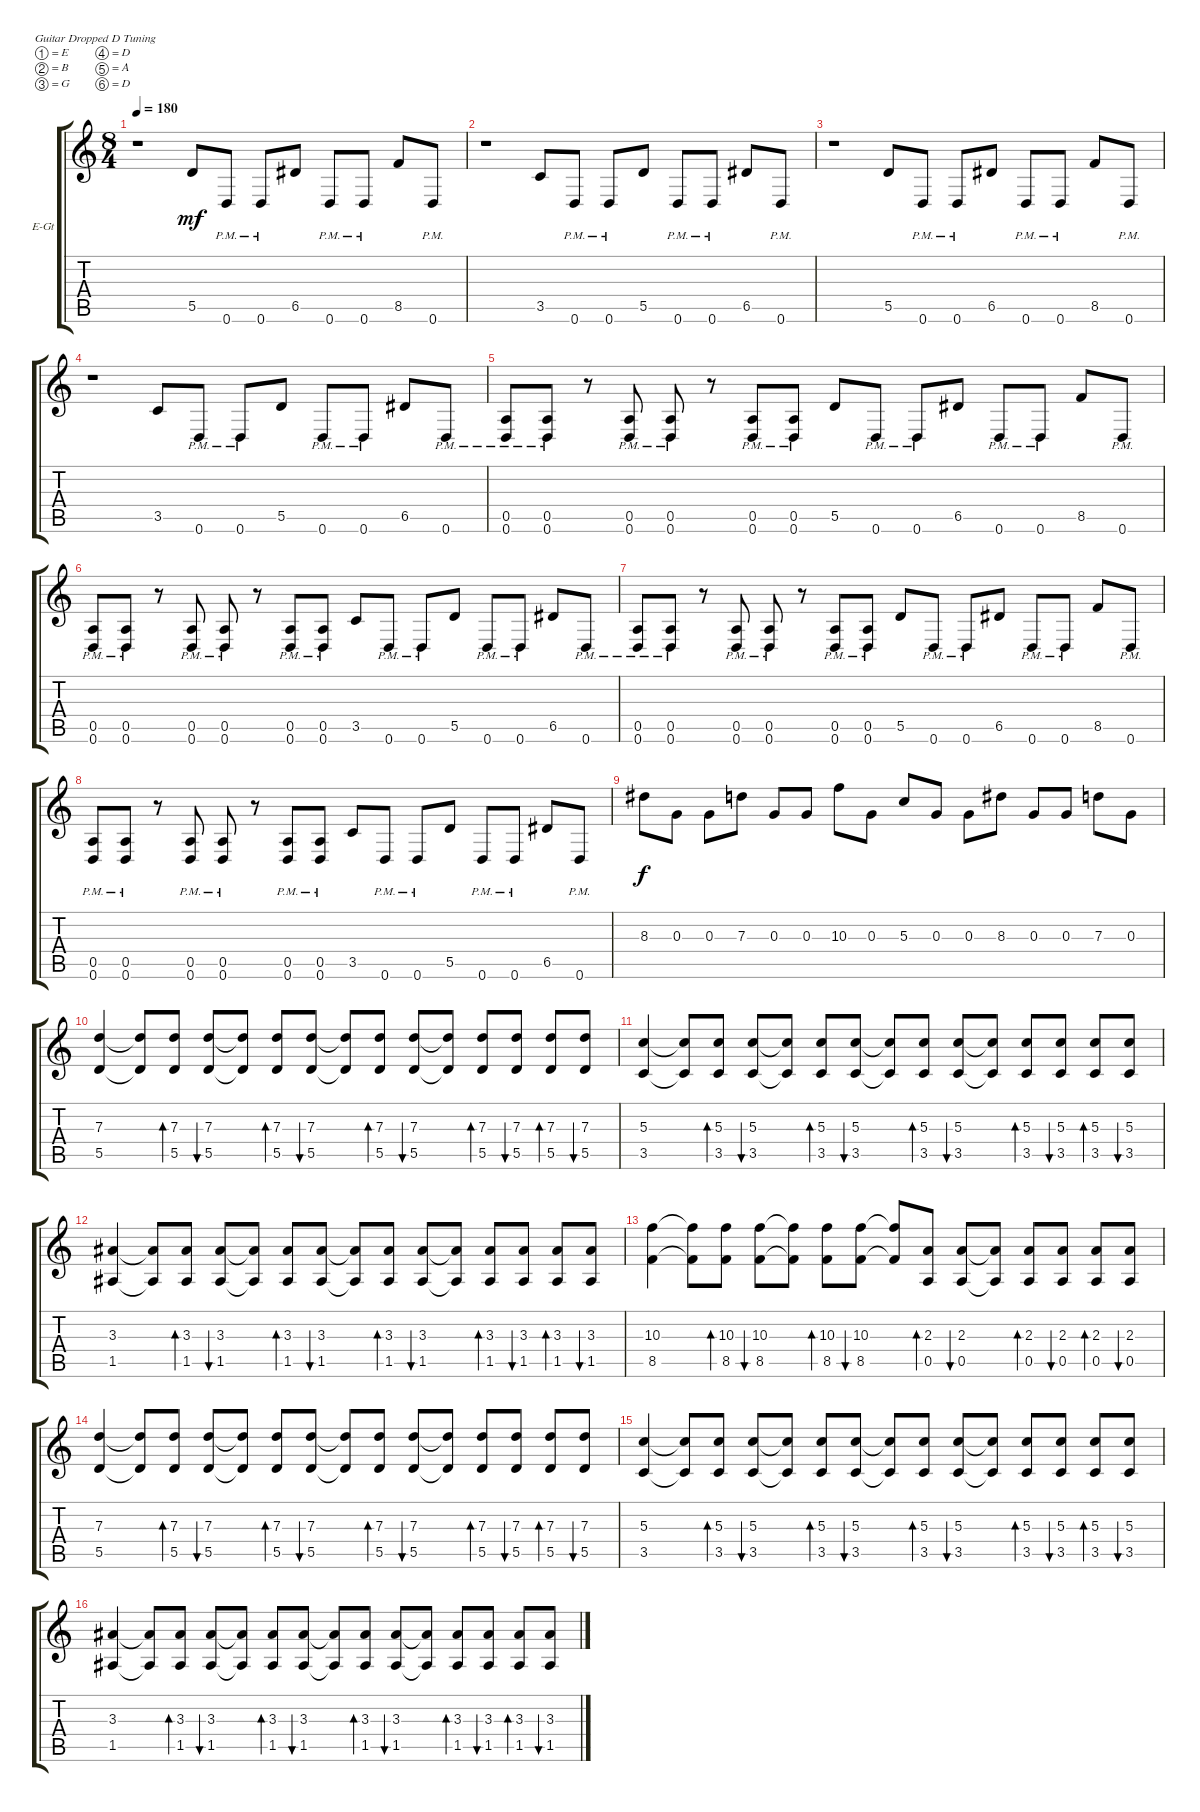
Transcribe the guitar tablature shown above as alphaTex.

\defaultSystemsLayout 4
\bracketExtendMode groupsimilarinstruments
\firstSystemTrackNameOrientation horizontal
\otherSystemsTrackNameOrientation horizontal
\track ("Electric Guitar" "E-Gt") {instrument distortionguitar}
\staff {score tabs}
\tuning (E4 B3 G3 D3 A2 D2)
\ts (8 4)
\tempo 180
\clef g2
\ks c
r.1{dy f} 5.5.8{dy mf} 0.6{pm}.8 0.6{pm}.8 6.5.8 0.6{pm}.8 0.6{pm}.8 8.5.8 0.6{pm}.8 |
r.1 3.5.8 0.6{pm}.8 0.6{pm}.8 5.5.8 0.6{pm}.8 0.6{pm}.8 6.5.8 0.6{pm}.8 |
r.1 5.5.8 0.6{pm}.8 0.6{pm}.8 6.5.8 0.6{pm}.8 0.6{pm}.8 8.5.8 0.6{pm}.8 |
r.1 3.5.8 0.6{pm}.8 0.6{pm}.8 5.5.8 0.6{pm}.8 0.6{pm}.8 6.5.8 0.6{pm}.8 |
(0.6{pm} 0.5{pm}).8 (0.6{pm} 0.5{pm}).8 r.8 (0.6{pm} 0.5{pm}).8 (0.6{pm} 0.5{pm}).8 r.8 (0.6{pm} 0.5{pm}).8 (0.6{pm} 0.5{pm}).8 5.5.8 0.6{pm}.8 0.6{pm}.8 6.5.8 0.6{pm}.8 0.6{pm}.8 8.5.8 0.6{pm}.8 |
(0.6{pm} 0.5{pm}).8 (0.6{pm} 0.5{pm}).8 r.8 (0.6{pm} 0.5{pm}).8 (0.6{pm} 0.5{pm}).8 r.8 (0.6{pm} 0.5{pm}).8 (0.6{pm} 0.5{pm}).8 3.5.8 0.6{pm}.8 0.6{pm}.8 5.5.8 0.6{pm}.8 0.6{pm}.8 6.5.8 0.6{pm}.8 |
(0.6{pm} 0.5{pm}).8 (0.6{pm} 0.5{pm}).8 r.8 (0.6{pm} 0.5{pm}).8 (0.6{pm} 0.5{pm}).8 r.8 (0.6{pm} 0.5{pm}).8 (0.6{pm} 0.5{pm}).8 5.5.8 0.6{pm}.8 0.6{pm}.8 6.5.8 0.6{pm}.8 0.6{pm}.8 8.5.8 0.6{pm}.8 |
(0.6{pm} 0.5{pm}).8 (0.6{pm} 0.5{pm}).8 r.8 (0.6{pm} 0.5{pm}).8 (0.6{pm} 0.5{pm}).8 r.8 (0.6{pm} 0.5{pm}).8 (0.6{pm} 0.5{pm}).8 3.5.8 0.6{pm}.8 0.6{pm}.8 5.5.8 0.6{pm}.8 0.6{pm}.8 6.5.8 0.6{pm}.8 |
8.3.8{dy f} 0.3.8 0.3.8 7.3.8 0.3.8 0.3.8 10.3.8 0.3.8 5.3.8 0.3.8 0.3.8 8.3.8 0.3.8 0.3.8 7.3.8 0.3.8 |
(5.5 7.3).4 (5.5{t} 7.3{t}).8 (5.5 7.3).8{bd 120} (5.5 7.3).8{bu 120} (7.3{t} 5.5{t}).8 (5.5 7.3).8{bd 120} (5.5 7.3).8{bu 120} (7.3{t} 5.5{t}).8 (5.5 7.3).8{bd 120} (5.5 7.3).8{bu 120} (7.3{t} 5.5{t}).8 (7.3 5.5).8{bd 120} (5.5 7.3).8{bu 120} (7.3 5.5).8{bd 120} (5.5 7.3).8{bu 120} |
(3.5 5.3).4 (3.5{t} 5.3{t}).8 (3.5 5.3).8{bd 120} (3.5 5.3).8{bu 120} (5.3{t} 3.5{t}).8 (3.5 5.3).8{bd 120} (3.5 5.3).8{bu 120} (5.3{t} 3.5{t}).8 (3.5 5.3).8{bd 120} (3.5 5.3).8{bu 120} (5.3{t} 3.5{t}).8 (5.3 3.5).8{bd 120} (3.5 5.3).8{bu 120} (5.3 3.5).8{bd 120} (3.5 5.3).8{bu 120} |
(1.5 3.3).4 (1.5{t} 3.3{t}).8 (1.5 3.3).8{bd 120} (1.5 3.3).8{bu 120} (3.3{t} 1.5{t}).8 (1.5 3.3).8{bd 120} (1.5 3.3).8{bu 120} (3.3{t} 1.5{t}).8 (1.5 3.3).8{bd 120} (1.5 3.3).8{bu 120} (3.3{t} 1.5{t}).8 (3.3 1.5).8{bd 120} (1.5 3.3).8{bu 120} (3.3 1.5).8{bd 120} (1.5 3.3).8{bu 120} |
(8.5 10.3).4 (8.5{t} 10.3{t}).8 (8.5 10.3).8{bd 120} (8.5 10.3).8{bu 120} (10.3{t} 8.5{t}).8 (8.5 10.3).8{bd 120} (8.5 10.3).8{bu 120} (10.3{t} 8.5{t}).8 (0.5 2.3).8{bd 120} (0.5 2.3).8{bu 120} (2.3{t} 0.5{t}).8 (2.3 0.5).8{bd 120} (0.5 2.3).8{bu 120} (2.3 0.5).8{bd 120} (0.5 2.3).8{bu 120} |
(5.5 7.3).4 (5.5{t} 7.3{t}).8 (5.5 7.3).8{bd 120} (5.5 7.3).8{bu 120} (7.3{t} 5.5{t}).8 (5.5 7.3).8{bd 120} (5.5 7.3).8{bu 120} (7.3{t} 5.5{t}).8 (5.5 7.3).8{bd 120} (5.5 7.3).8{bu 120} (7.3{t} 5.5{t}).8 (7.3 5.5).8{bd 120} (5.5 7.3).8{bu 120} (7.3 5.5).8{bd 120} (5.5 7.3).8{bu 120} |
(3.5 5.3).4 (3.5{t} 5.3{t}).8 (3.5 5.3).8{bd 120} (3.5 5.3).8{bu 120} (5.3{t} 3.5{t}).8 (3.5 5.3).8{bd 120} (3.5 5.3).8{bu 120} (5.3{t} 3.5{t}).8 (3.5 5.3).8{bd 120} (3.5 5.3).8{bu 120} (5.3{t} 3.5{t}).8 (5.3 3.5).8{bd 120} (3.5 5.3).8{bu 120} (5.3 3.5).8{bd 120} (3.5 5.3).8{bu 120} |
(1.5 3.3).4 (1.5{t} 3.3{t}).8 (1.5 3.3).8{bd 120} (1.5 3.3).8{bu 120} (3.3{t} 1.5{t}).8 (1.5 3.3).8{bd 120} (1.5 3.3).8{bu 120} (3.3{t} 1.5{t}).8 (1.5 3.3).8{bd 120} (1.5 3.3).8{bu 120} (3.3{t} 1.5{t}).8 (3.3 1.5).8{bd 120} (1.5 3.3).8{bu 120} (3.3 1.5).8{bd 120} (1.5 3.3).8{bu 120}
